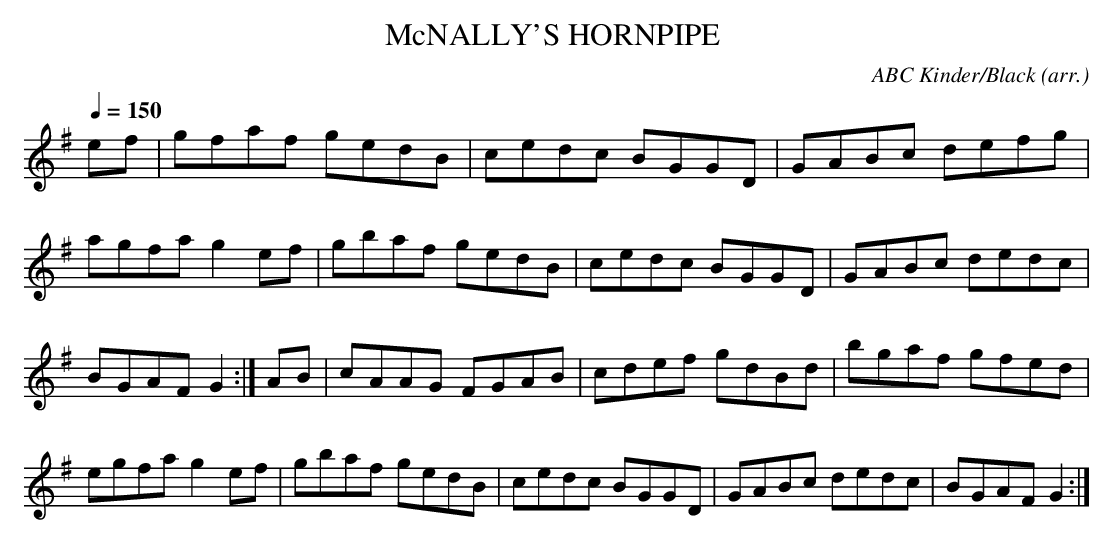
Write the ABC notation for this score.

X:1
T:McNALLY'S HORNPIPE \
C:ABC Kinder/Black (arr.)\
M:C|\
L:1/8\
Q:1/4=150\
K:G\
ef|gfaf gedB|cedc BGGD|GABc defg|agfa g2ef|\
gbaf gedB|cedc BGGD|GABc dedc|BGAF G2:|\
AB|cAAG FGAB|cdef gdBd|bgaf gfed|egfa g2ef|\
gbaf gedB|cedc BGGD|GABc dedc|BGAF G2:|\
\
\
